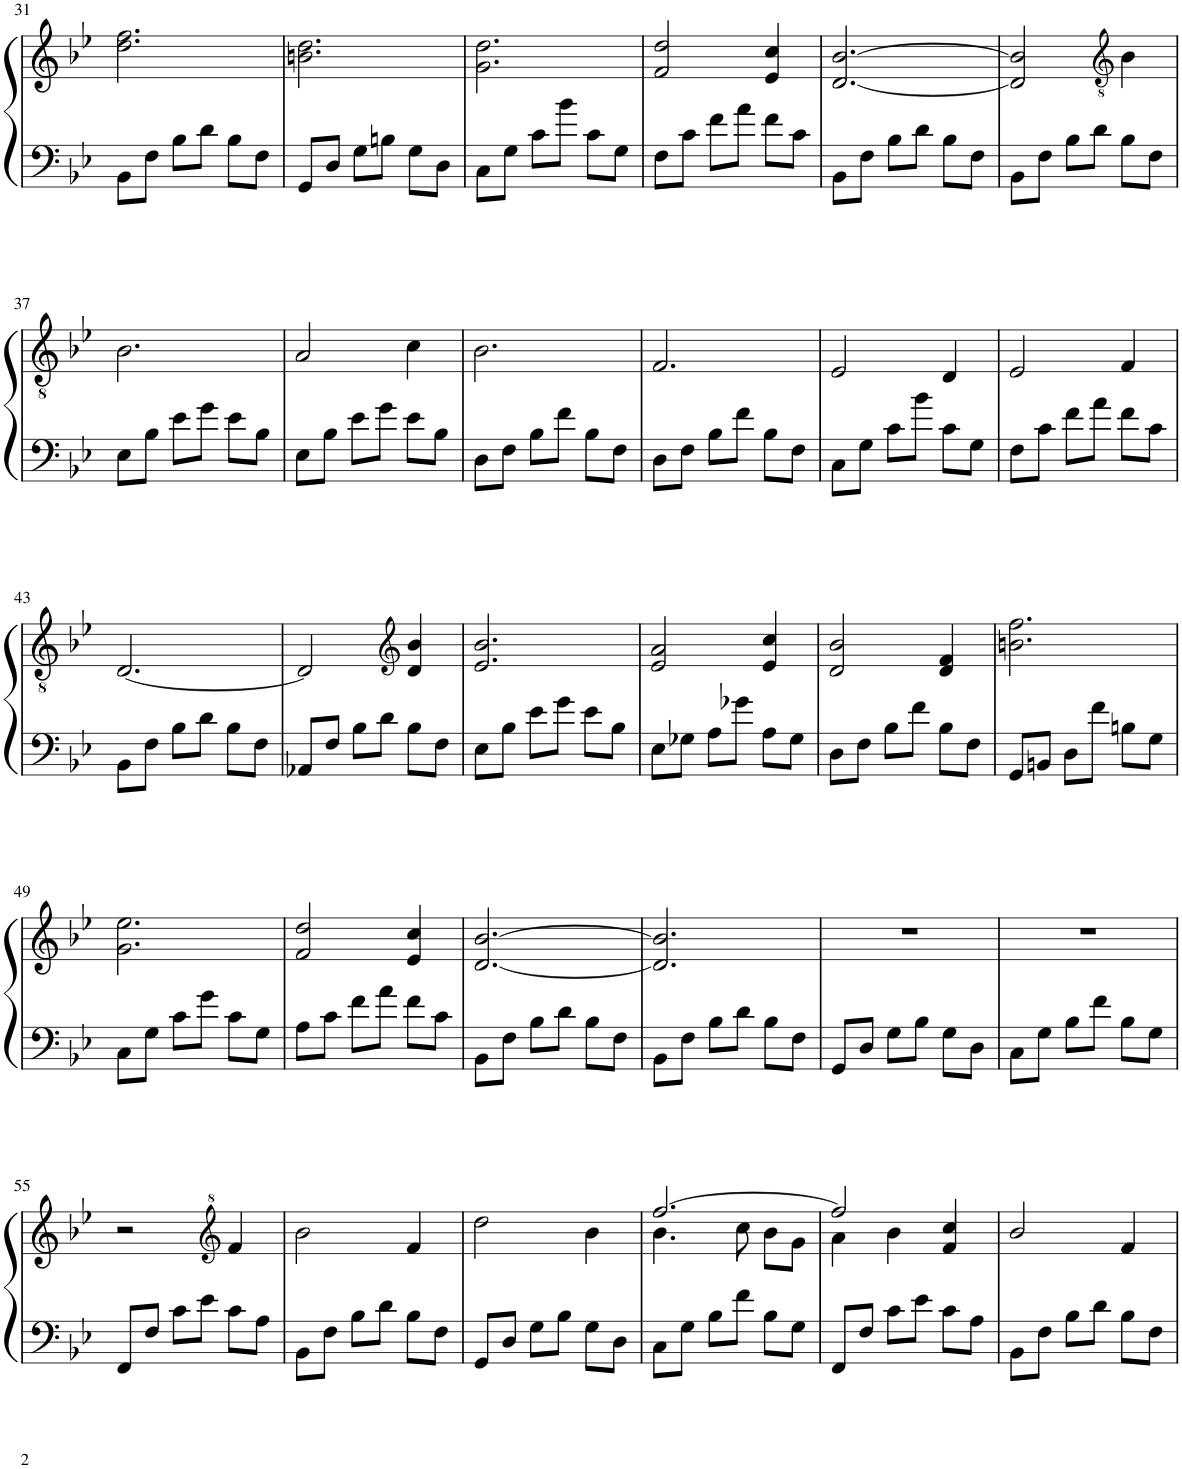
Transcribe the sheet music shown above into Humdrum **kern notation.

**kern	**kern
*part1	*part1
*staff2	*staff1
*I"Piano	*
*I'Pno.	*
!!LO:PB:g=z
*clefF4	*clefG2
*k[b-e-]	*k[b-e-]
*M3/4	*M3/4
=31	=31
8BB-\L	2.dd\ 2.ff\
8F\J	.
8B-\L	.
8d\J	.
8B-\L	.
8F\J	.
=32	=32
8GG/L	2.bn\ 2.dd\
8D/J	.
8G\L	.
8Bn\J	.
8G\L	.
8D\J	.
=33	=33
8C\L	2.g\ 2.dd\
8G\J	.
8c\L	.
8b-\J	.
8c\L	.
8G\J	.
=34	=34
8F\L	2f/ 2dd/
8c\J	.
8f\L	.
8a\J	.
8f\L	4e-/ 4cc/
8c\J	.
=35	=35
8BB-\L	[2.d/ [2.b-/
8F\J	.
8B-\L	.
8d\J	.
8B-\L	.
8F\J	.
=36	=36
8BB-\L	2d/] 2b-/]
8F\J	.
8B-\L	.
8d\J	.
*	*clefGv2
8B-\L	4B-\
8F\J	.
!!LO:LB:g=z
=37	=37
8E-\L	2.B-\
8B-\J	.
8e-\L	.
8g\J	.
8e-\L	.
8B-\J	.
=38	=38
8E-\L	2A/
8B-\J	.
8e-\L	.
8g\J	.
8e-\L	4c\
8B-\J	.
=39	=39
8D\L	2.B-\
8F\J	.
8B-\L	.
8f\J	.
8B-\L	.
8F\J	.
=40	=40
8D\L	2.F/
8F\J	.
8B-\L	.
8f\J	.
8B-\L	.
8F\J	.
=41	=41
8C\L	2E-/
8G\J	.
8c\L	.
8b-\J	.
8c\L	4D/
8G\J	.
=42	=42
8F\L	2E-/
8c\J	.
8f\L	.
8a\J	.
8f\L	4F/
8c\J	.
!!LO:LB:g=z
=43	=43
8BB-\L	[2.D/
8F\J	.
8B-\L	.
8d\J	.
8B-\L	.
8F\J	.
=44	=44
8AA-X/L	2D/]
8F/J	.
8B-\L	.
8d\J	.
*	*clefG2
8B-\L	4d/ 4b-/
8F\J	.
=45	=45
8E-\L	2.e-/ 2.b-/
8B-\J	.
8e-\L	.
8g\J	.
8e-\L	.
8B-\J	.
=46	=46
8E-\L	2e-/ 2a/
8G-X\J	.
8A\L	.
8g-X\J	.
8A\L	4e-/ 4cc/
8G-\J	.
=47	=47
8D\L	2d/ 2b-/
8F\J	.
8B-\L	.
8f\J	.
8B-\L	4d/ 4f/
8F\J	.
=48	=48
8GG/L	2.bn\ 2.ff\
8BBn/J	.
8D\L	.
8f\J	.
8Bn\L	.
8G\J	.
!!LO:LB:g=z
=49	=49
8C\L	2.g\ 2.ee-\
8G\J	.
8c\L	.
8g\J	.
8c\L	.
8G\J	.
=50	=50
8A\L	2f/ 2dd/
8c\J	.
8f\L	.
8a\J	.
8f\L	4e-/ 4cc/
8c\J	.
=51	=51
8BB-\L	[2.d/ [2.b-/
8F\J	.
8B-\L	.
8d\J	.
8B-\L	.
8F\J	.
=52	=52
8BB-\L	2.d/] 2.b-/]
8F\J	.
8B-\L	.
8d\J	.
8B-\L	.
8F\J	.
=53	=53
8GG/L	2.r
8D/J	.
8G\L	.
8B-\J	.
8G\L	.
8D\J	.
=54	=54
8C\L	2.r
8G\J	.
8B-\L	.
8f\J	.
8B-\L	.
8G\J	.
!!LO:LB:g=z
=55	=55
8FF/L	2r
8F/J	.
8c\L	.
8e-\J	.
*	*clefG^2
8c\L	4ff/
8A\J	.
=56	=56
8BB-\L	2bb-\
8F\J	.
8B-\L	.
8d\J	.
8B-\L	4ff/
8F\J	.
=57	=57
8GG/L	2ddd\
8D/J	.
8G\L	.
8B-\J	.
8G\L	4bb-\
8D\J	.
=58	=58
*	*^
8C\L	[>2.fff/	4.bb-\
8G\J	.	.
8B-\L	.	.
8f\J	.	8ccc\
8B-\L	.	8bb-\L
8G\J	.	8gg\J
=59	=59	=59
8FF/L	2fff/]	4aa\
8F/J	.	.
8c\L	.	4bb-\
8e-\J	.	.
8c\L	4ff/	4ccc/
8A\J	.	.
*	*v	*v
=60	=60
8BB-\L	2bb-/
8F\J	.
8B-\L	.
8d\J	.
8B-\L	4ff/
8F\J	.
=	=
*-	*-
